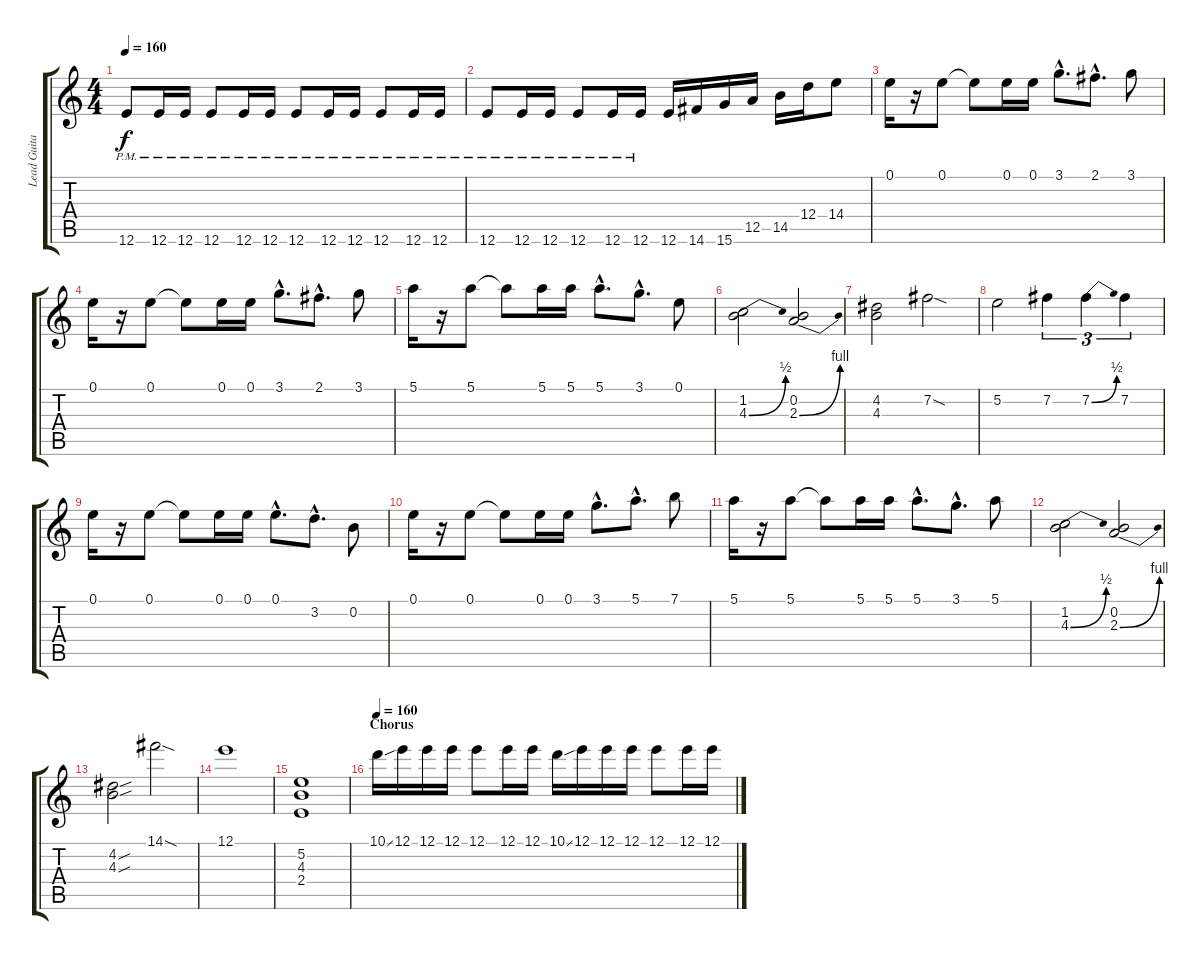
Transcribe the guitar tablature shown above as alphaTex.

\track ("Lead Guitar" "Lead Guita") {instrument distortionguitar}
\staff {score tabs}
\tuning (E4 B3 G3 D3 A2 E2) {hide}
\ts (4 4)
\tempo 160
\clef g2
\ks c
12.6{pm}.8{dy f} 12.6{pm}.16 12.6{pm}.16 12.6{pm}.8 12.6{pm}.16 12.6{pm}.16 12.6{pm}.8 12.6{pm}.16 12.6{pm}.16 12.6{pm}.8 12.6{pm}.16 12.6{pm}.16 |
12.6{pm}.8{volume 13} 12.6{pm}.16 12.6{pm}.16 12.6{pm}.8 12.6{pm}.16 12.6{pm}.16 12.6.16 14.6.16 15.6.16 12.5.16 14.5.16 12.4.16 14.4.8 |
0.1.16{volume 16} r.16 0.1.8 0.1{t}.8 0.1.16 0.1.16 3.1{hac}.8{d} 2.1{hac}.8{d} 3.1.8 |
0.1.16 r.16 0.1.8 0.1{t}.8 0.1.16 0.1.16 3.1{hac}.8{d} 2.1{hac}.8{d} 3.1.8 |
5.1.16 r.16 5.1.8 5.1{t}.8 5.1.16 5.1.16 5.1{hac}.8{d} 3.1{hac}.8{d} 0.1.8 |
(1.2 4.3{be (bend 0 0 60 2)}).2 (0.2 2.3{be (bend 0 0 60 4)}).2 |
(4.2 4.3).2 7.2{sod}.2 |
5.2.2 7.2.4{tu (3 2)} 7.2{be (bend 0 0 60 2)}.4{tu (3 2)} 7.2.4{tu (3 2)} |
0.1.16 r.16 0.1.8 0.1{t}.8 0.1.16 0.1.16 0.1{hac}.8{d} 3.2{hac}.8{d} 0.2.8 |
0.1.16 r.16 0.1.8 0.1{t}.8 0.1.16 0.1.16 3.1{hac}.8{d} 5.1{hac}.8{d} 7.1.8 |
5.1.16 r.16 5.1.8 5.1{t}.8 5.1.16 5.1.16 5.1{hac}.8{d} 3.1{hac}.8{d} 5.1.8 |
(1.2 4.3{be (bend 0 0 60 2)}).2 (0.2 2.3{be (bend 0 0 60 4)}).2 |
(4.2{sou} 4.3{sou}).2 14.1{sod}.2 |
12.1.1 |
(5.2 4.3 2.4).1 |
\section ("" "Chorus")
\tempo 160
10.1{ss}.16 12.1.16 12.1.16 12.1.16 12.1.8 12.1.16 12.1.16 10.1{ss}.16 12.1.16 12.1.16 12.1.16 12.1.8 12.1.16 12.1.16
